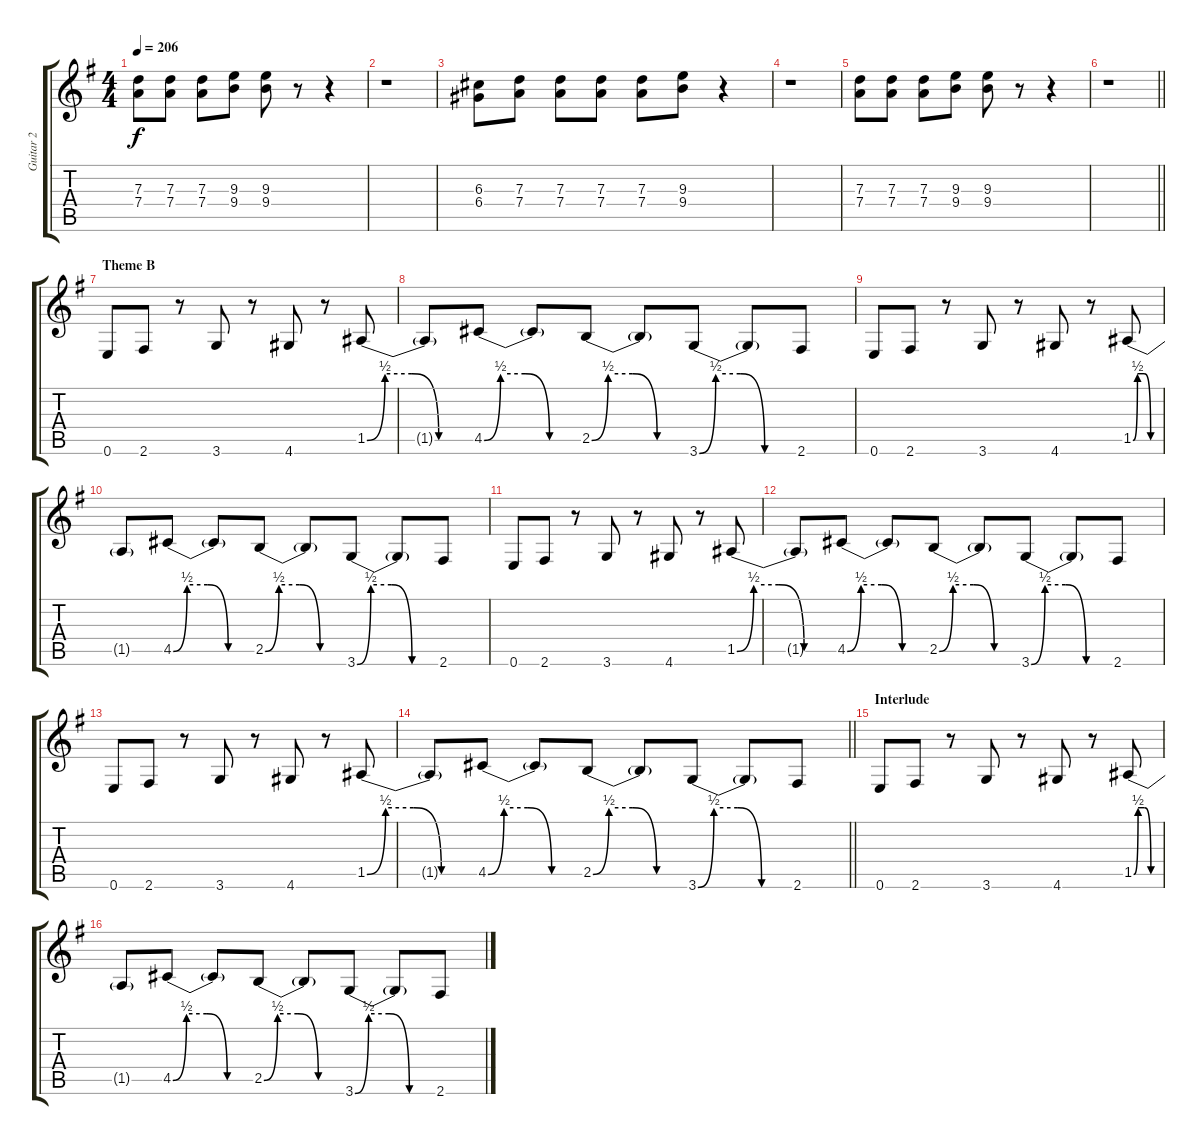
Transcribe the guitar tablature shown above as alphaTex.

\track ("Guitar 2" "Guitar 2") {instrument distortionguitar}
\staff {score tabs}
\tuning (E4 B3 G3 D3 A2 E2) {hide}
\ts (4 4)
\tempo 206
\clef g2
\ks g
(7.3 7.4).8{dy f} (7.3 7.4).8 (7.3 7.4).8 (9.3 9.4).8 (9.3 9.4).8 r.8 r.4 |
r.1 |
(6.3 6.4).8 (7.3 7.4).8 (7.3 7.4).8 (7.3 7.4).8 (7.3 7.4).8 (9.3 9.4).8 r.4 |
r.1 |
(7.3 7.4).8 (7.3 7.4).8 (7.3 7.4).8 (9.3 9.4).8 (9.3 9.4).8 r.8 r.4 |
\barLineRight lightlight
r.1 |
\section ("" "Theme B")
0.6.8 2.6.8 r.8 3.6.8 r.8 4.6.8 r.8 1.5{be (custom 0 0 10 2 25 2 40 0 60 0)}.8 |
1.5{t}.8 4.5{be (custom 0 0 10 2 25 2 40 0 60 0)}.8 4.5{t}.8 2.5{be (custom 0 0 10 2 25 2 40 0 60 0)}.8 2.5{t}.8 3.6{be (custom 0 0 10 2 25 2 40 0 60 0)}.8 3.6{t}.8 2.6.8 |
0.6.8 2.6.8 r.8 3.6.8 r.8 4.6.8 r.8 1.5{be (custom 0 0 10 2 25 2 40 0 60 0)}.8 |
1.5{t}.8 4.5{be (custom 0 0 10 2 25 2 40 0 60 0)}.8 4.5{t}.8 2.5{be (custom 0 0 10 2 25 2 40 0 60 0)}.8 2.5{t}.8 3.6{be (custom 0 0 10 2 25 2 40 0 60 0)}.8 3.6{t}.8 2.6.8 |
0.6.8 2.6.8 r.8 3.6.8 r.8 4.6.8 r.8 1.5{be (custom 0 0 10 2 25 2 40 0 60 0)}.8 |
1.5{t}.8 4.5{be (custom 0 0 10 2 25 2 40 0 60 0)}.8 4.5{t}.8 2.5{be (custom 0 0 10 2 25 2 40 0 60 0)}.8 2.5{t}.8 3.6{be (custom 0 0 10 2 25 2 40 0 60 0)}.8 3.6{t}.8 2.6.8 |
0.6.8 2.6.8 r.8 3.6.8 r.8 4.6.8 r.8 1.5{be (custom 0 0 10 2 25 2 40 0 60 0)}.8 |
\barLineRight lightlight
1.5{t}.8 4.5{be (custom 0 0 10 2 25 2 40 0 60 0)}.8 4.5{t}.8 2.5{be (custom 0 0 10 2 25 2 40 0 60 0)}.8 2.5{t}.8 3.6{be (custom 0 0 10 2 25 2 40 0 60 0)}.8 3.6{t}.8 2.6.8 |
\section ("" "Interlude")
0.6.8 2.6.8 r.8 3.6.8 r.8 4.6.8 r.8 1.5{be (custom 0 0 10 2 25 2 40 0 60 0)}.8 |
1.5{t}.8 4.5{be (custom 0 0 10 2 25 2 40 0 60 0)}.8 4.5{t}.8 2.5{be (custom 0 0 10 2 25 2 40 0 60 0)}.8 2.5{t}.8 3.6{be (custom 0 0 10 2 25 2 40 0 60 0)}.8 3.6{t}.8 2.6.8
